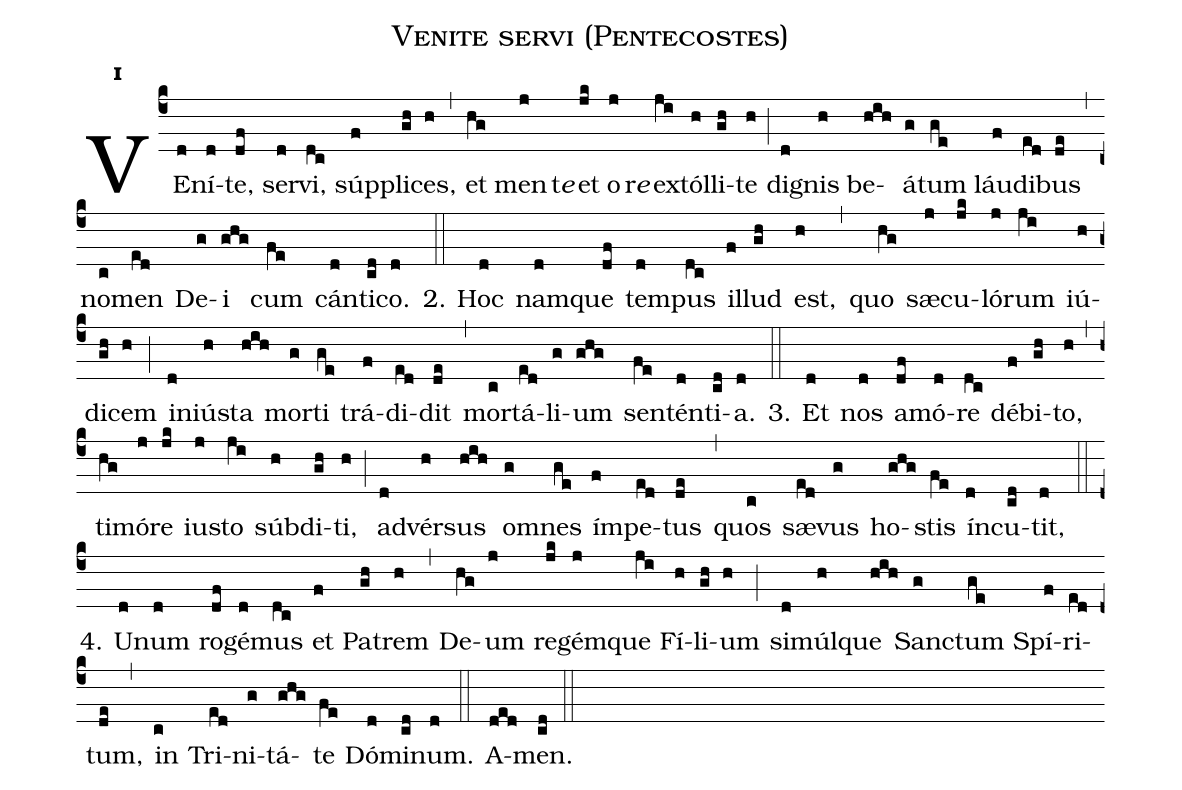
name:Venite servi (Pentecostes);
office-part:Hymnus;
mode:1;
%%
name: ;Venite, servi, Pentecost
user-notes: ;
commentary: ;
annotation: ;
centering-scheme: latin;
%fontsize: 12;
%spacing: vichi;
%font: OFLSortsMillGoudy;
%width: 4.5;
%height: 11;
%%
(c4)VE(d)ní(d)te,(df) ser(d)vi,(dc) súp(f)pli(gh)ces,(h) (,)
et(hg) men(j)t<i>e</i>() et(jk) o(j)r<i>e</i>() ex(ji)tól(h)li(gh)te(h) (;)
di(d)gnis(h) be(hih)á(g)tum(ge) láu(f)di(ed)bus(de) (,)
no(c)men(ed) De(g)i(ghg) cum(fe) cán(d)ti(cd)co.(d) (::)
2. Hoc(d) nam(d)que(df) tem(d)pus(dc) il(f)lud(gh) est,(h) (,)
quo(hg) sæ(j)cu(jk)ló(j)rum(ji) iú(h)di(gh)cem(h) (;)
in(d)iú(h)sta(hih) mor(g)ti(ge) trá(f)di(ed)dit(de) (,)
mor(c)tá(ed)li(g)um(ghg) sen(fe)tén(d)ti(cd)a.(d) (::)
3. Et(d) nos(d) a(df)mó(d)re(dc) dé(f)bi(gh)to,(h) (,)
ti(hg)mó(j)re(jk) iu(j)sto(ji) súb(h)di(gh)ti,(h) (;)
ad(d)vér(h)sus(hih) om(g)nes(ge) ím(f)pe(ed)tus(de) (,)
quos(c) sæ(ed)vus(g) ho(ghg)stis(fe) ín(d)cu(cd)tit,(d) (::)
4. U(d)num(d) ro(df)gé(d)mus(dc) et(f) Pa(gh)trem(h) (,)
De(hg)um(j) re(jk)gém(j)que(ji) Fí(h)li(gh)um(h) (;)
si(d)múl(h)que(hih) San(g)ctum(ge) Spí(f)ri(ed)tum,(de) (,)
in(c) Tri(ed)ni(g)tá(ghg)te(fe) Dó(d)mi(cd)num.(d) (::) A(ded)men.(cd) (::)
